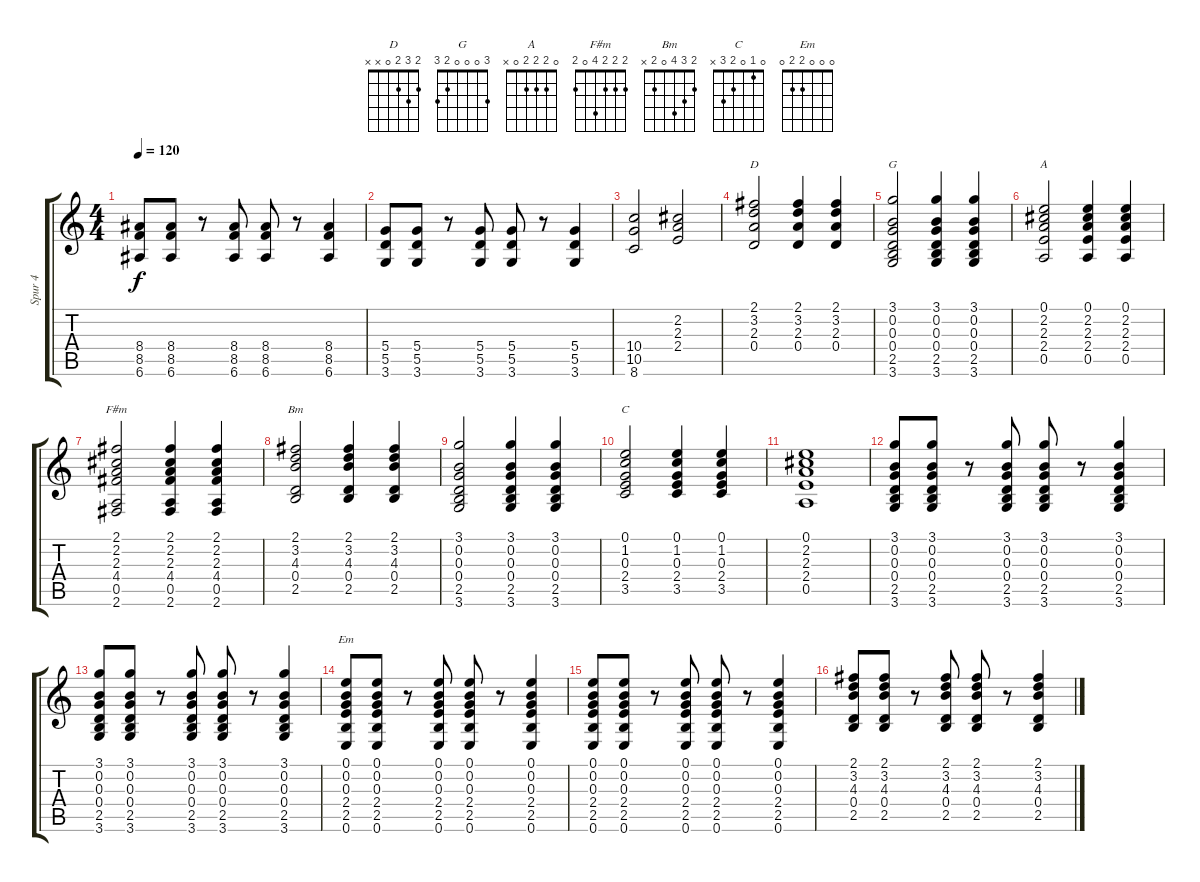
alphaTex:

\track ("Spur 4" "Spur 4") {instrument electricbassfinger}
\staff {score tabs}
\tuning (E4 B3 G3 D3 A2 E2) {hide}
\chord ("D" 2 3 2 0 x x)
\chord ("G" 3 0 0 0 2 3)
\chord ("A" 0 2 2 2 0 x)
\chord ("F#m" 2 2 2 4 0 2)
\chord ("Bm" 2 3 4 0 2 x)
\chord ("C" 0 1 0 2 3 x)
\chord ("Em" 0 0 0 2 2 0)
\ts (4 4)
\tempo 120
\clef g2
\ks c
(8.4 8.5 6.6).8{dy f} (8.4 8.5 6.6).8 r.8 (8.4 8.5 6.6).8 (8.4 8.5 6.6).8 r.8 (8.4 8.5 6.6).4 |
(5.4 5.5 3.6).8 (5.4 5.5 3.6).8 r.8 (5.4 5.5 3.6).8 (5.4 5.5 3.6).8 r.8 (5.4 5.5 3.6).4 |
(10.4 10.5 8.6).2 (2.2 2.3 2.4).2 |
(2.1 3.2 2.3 0.4).2{ch "D"} (2.1 3.2 2.3 0.4).4 (2.1 3.2 2.3 0.4).4 |
(3.1 0.2 0.3 0.4 2.5 3.6).2{ch "G"} (3.1 0.2 0.3 0.4 2.5 3.6).4 (3.1 0.2 0.3 0.4 2.5 3.6).4 |
(0.1 2.2 2.3 2.4 0.5).2{ch "A"} (0.1 2.2 2.3 2.4 0.5).4 (0.1 2.2 2.3 2.4 0.5).4 |
(2.1 2.2 2.3 4.4 0.5 2.6).2{ch "F#m"} (2.1 2.2 2.3 4.4 0.5 2.6).4 (2.1 2.2 2.3 4.4 0.5 2.6).4 |
(2.1 3.2 4.3 0.4 2.5).2{ch "Bm"} (2.1 3.2 4.3 0.4 2.5).4 (2.1 3.2 4.3 0.4 2.5).4 |
(3.1 0.2 0.3 0.4 2.5 3.6).2 (3.1 0.2 0.3 0.4 2.5 3.6).4 (3.1 0.2 0.3 0.4 2.5 3.6).4 |
(0.1 1.2 0.3 2.4 3.5).2{ch "C"} (0.1 1.2 0.3 2.4 3.5).4 (0.1 1.2 0.3 2.4 3.5).4 |
(0.1 2.2 2.3 2.4 0.5).1 |
(3.1 0.2 0.3 0.4 2.5 3.6).8 (3.1 0.2 0.3 0.4 2.5 3.6).8 r.8 (3.1 0.2 0.3 0.4 2.5 3.6).8 (3.1 0.2 0.3 0.4 2.5 3.6).8 r.8 (3.1 0.2 0.3 0.4 2.5 3.6).4 |
(3.1 0.2 0.3 0.4 2.5 3.6).8 (3.1 0.2 0.3 0.4 2.5 3.6).8 r.8 (3.1 0.2 0.3 0.4 2.5 3.6).8 (3.1 0.2 0.3 0.4 2.5 3.6).8 r.8 (3.1 0.2 0.3 0.4 2.5 3.6).4 |
(0.1 0.2 0.3 2.4 2.5 0.6).8{ch "Em"} (0.1 0.2 0.3 2.4 2.5 0.6).8 r.8 (0.1 0.2 0.3 2.4 2.5 0.6).8 (0.1 0.2 0.3 2.4 2.5 0.6).8 r.8 (0.1 0.2 0.3 2.4 2.5 0.6).4 |
(0.1 0.2 0.3 2.4 2.5 0.6).8 (0.1 0.2 0.3 2.4 2.5 0.6).8 r.8 (0.1 0.2 0.3 2.4 2.5 0.6).8 (0.1 0.2 0.3 2.4 2.5 0.6).8 r.8 (0.1 0.2 0.3 2.4 2.5 0.6).4 |
(2.1 3.2 4.3 0.4 2.5).8 (2.1 3.2 4.3 0.4 2.5).8 r.8 (2.1 3.2 4.3 0.4 2.5).8 (2.1 3.2 4.3 0.4 2.5).8 r.8 (2.1 3.2 4.3 0.4 2.5).4
